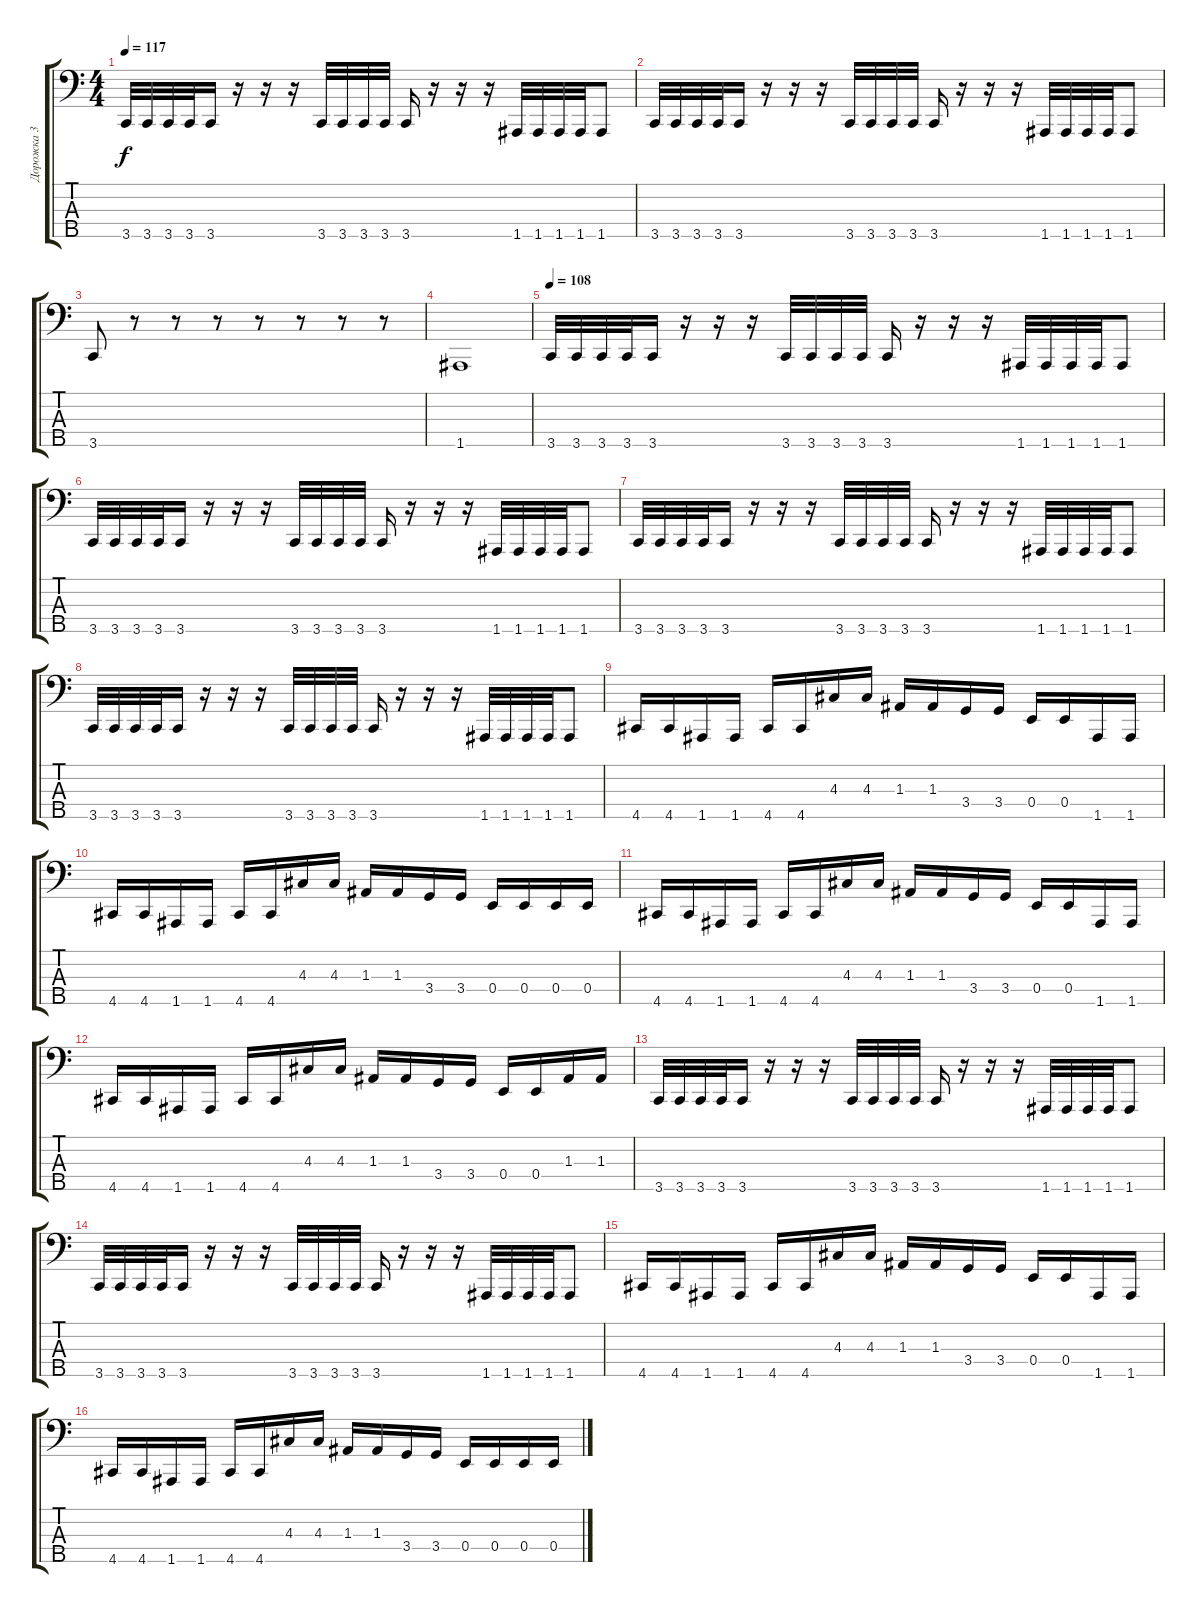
\track ("Дорожка 3" "Дорожка 3") {instrument electricbasspick}
\staff {score tabs}
\tuning (G2 D2 A1 E1 A0) {hide}
\ts (4 4)
\tempo 117
\clef f4
\ks c
3.5.32{dy f} 3.5.32 3.5.32 3.5.32 3.5.16 r.16 r.16 r.16 3.5.32 3.5.32 3.5.32 3.5.32 3.5.16 r.16 r.16 r.16 1.5.32 1.5.32 1.5.32 1.5.32 1.5.8 |
3.5.32 3.5.32 3.5.32 3.5.32 3.5.16 r.16 r.16 r.16 3.5.32 3.5.32 3.5.32 3.5.32 3.5.16 r.16 r.16 r.16 1.5.32 1.5.32 1.5.32 1.5.32 1.5.8 |
3.5.8 r.8 r.8 r.8 r.8 r.8 r.8 r.8 |
1.5.1 |
\tempo 108
3.5.32 3.5.32 3.5.32 3.5.32 3.5.16 r.16 r.16 r.16 3.5.32 3.5.32 3.5.32 3.5.32 3.5.16 r.16 r.16 r.16 1.5.32 1.5.32 1.5.32 1.5.32 1.5.8 |
3.5.32 3.5.32 3.5.32 3.5.32 3.5.16 r.16 r.16 r.16 3.5.32 3.5.32 3.5.32 3.5.32 3.5.16 r.16 r.16 r.16 1.5.32 1.5.32 1.5.32 1.5.32 1.5.8 |
3.5.32 3.5.32 3.5.32 3.5.32 3.5.16 r.16 r.16 r.16 3.5.32 3.5.32 3.5.32 3.5.32 3.5.16 r.16 r.16 r.16 1.5.32 1.5.32 1.5.32 1.5.32 1.5.8 |
3.5.32 3.5.32 3.5.32 3.5.32 3.5.16 r.16 r.16 r.16 3.5.32 3.5.32 3.5.32 3.5.32 3.5.16 r.16 r.16 r.16 1.5.32 1.5.32 1.5.32 1.5.32 1.5.8 |
4.5.16 4.5.16 1.5.16 1.5.16 4.5.16 4.5.16 4.3.16 4.3.16 1.3.16 1.3.16 3.4.16 3.4.16 0.4.16 0.4.16 1.5.16 1.5.16 |
4.5.16 4.5.16 1.5.16 1.5.16 4.5.16 4.5.16 4.3.16 4.3.16 1.3.16 1.3.16 3.4.16 3.4.16 0.4.16 0.4.16 0.4.16 0.4.16 |
4.5.16 4.5.16 1.5.16 1.5.16 4.5.16 4.5.16 4.3.16 4.3.16 1.3.16 1.3.16 3.4.16 3.4.16 0.4.16 0.4.16 1.5.16 1.5.16 |
4.5.16 4.5.16 1.5.16 1.5.16 4.5.16 4.5.16 4.3.16 4.3.16 1.3.16 1.3.16 3.4.16 3.4.16 0.4.16 0.4.16 1.3.16 1.3.16 |
3.5.32 3.5.32 3.5.32 3.5.32 3.5.16 r.16 r.16 r.16 3.5.32 3.5.32 3.5.32 3.5.32 3.5.16 r.16 r.16 r.16 1.5.32 1.5.32 1.5.32 1.5.32 1.5.8 |
3.5.32 3.5.32 3.5.32 3.5.32 3.5.16 r.16 r.16 r.16 3.5.32 3.5.32 3.5.32 3.5.32 3.5.16 r.16 r.16 r.16 1.5.32 1.5.32 1.5.32 1.5.32 1.5.8 |
4.5.16 4.5.16 1.5.16 1.5.16 4.5.16 4.5.16 4.3.16 4.3.16 1.3.16 1.3.16 3.4.16 3.4.16 0.4.16 0.4.16 1.5.16 1.5.16 |
4.5.16 4.5.16 1.5.16 1.5.16 4.5.16 4.5.16 4.3.16 4.3.16 1.3.16 1.3.16 3.4.16 3.4.16 0.4.16 0.4.16 0.4.16 0.4.16
